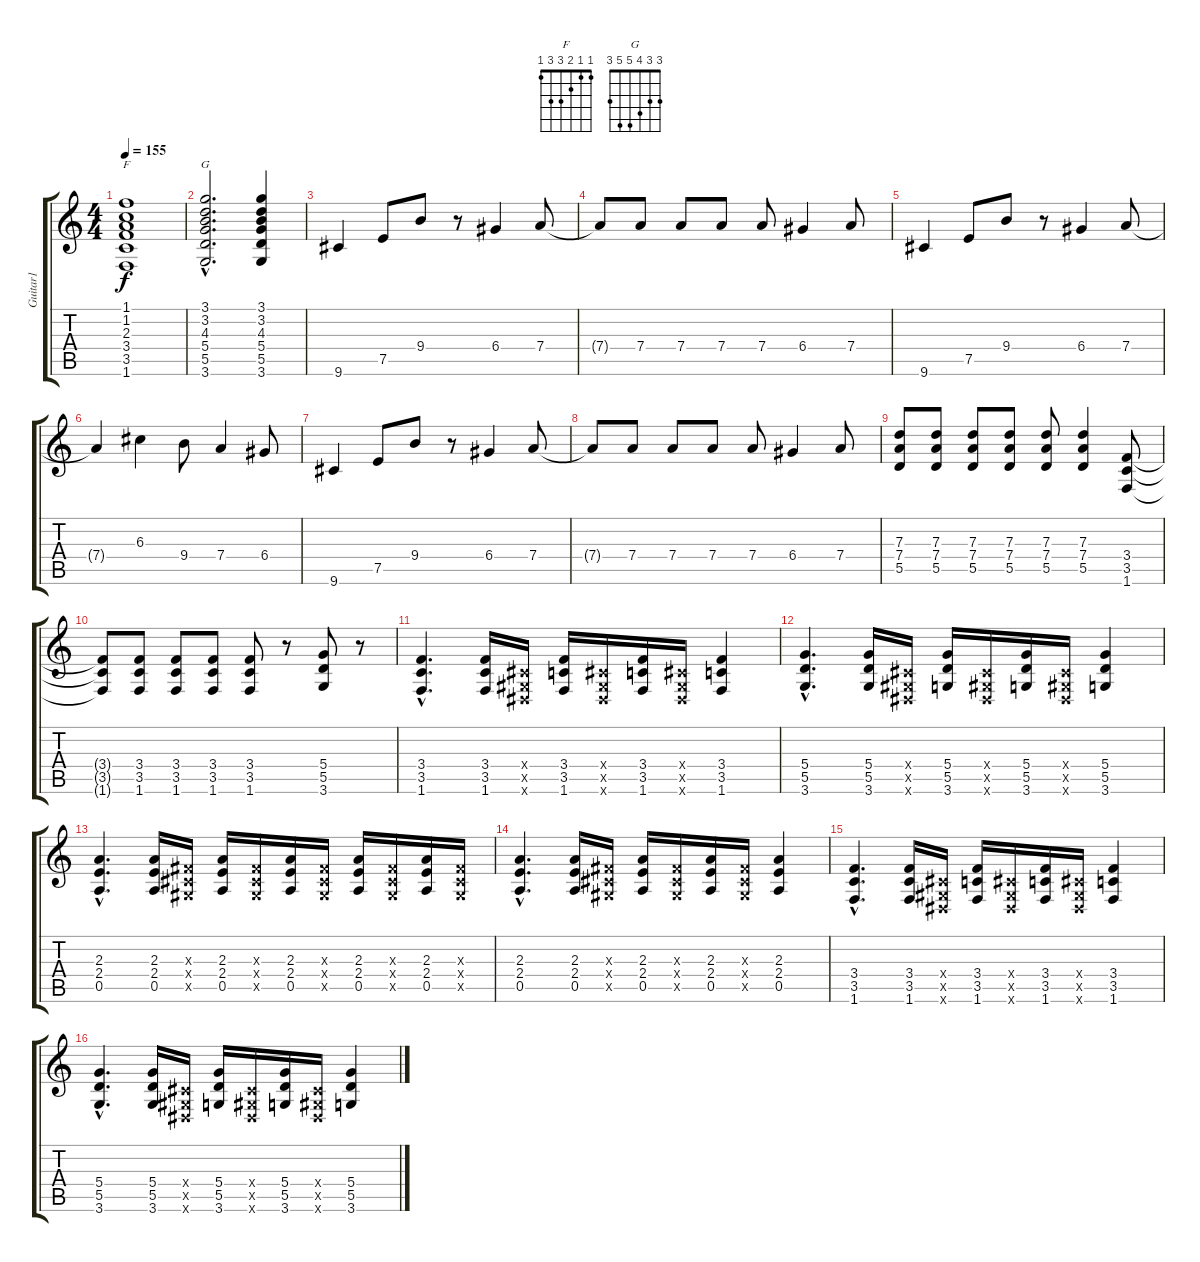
\track ("Guitar1" "Guitar1") {instrument distortionguitar}
\staff {score tabs}
\tuning (E4 B3 G3 D3 A2 E2) {hide}
\chord ("F" 1 1 2 3 3 1)
\chord ("G" 3 3 4 5 5 3)
\ts (4 4)
\tempo 155
\clef g2
\ks c
(1.1 1.2 2.3 3.4 3.5 1.6).1{ch "F" dy f} |
(3.1{hac} 3.2{hac} 4.3{hac} 5.4{hac} 5.5{hac} 3.6{hac}).2{d ch "G"} (3.1 3.2 4.3 5.4 5.5 3.6).4 |
9.6.4 7.5.8 9.4.8 r.8 6.4.4 7.4.8 |
7.4{t}.8 7.4.8 7.4.8 7.4.8 7.4.8 6.4.4 7.4.8 |
9.6.4 7.5.8 9.4.8 r.8 6.4.4 7.4.8 |
7.4{t}.4 6.3.4 9.4.8 7.4.4 6.4.8 |
9.6.4 7.5.8 9.4.8 r.8 6.4.4 7.4.8 |
7.4{t}.8 7.4.8 7.4.8 7.4.8 7.4.8 6.4.4 7.4.8 |
(7.3 7.4 5.5).8 (7.3 7.4 5.5).8 (7.3 7.4 5.5).8 (7.3 7.4 5.5).8 (7.3 7.4 5.5).8 (7.3 7.4 5.5).4 (3.4 3.5 1.6).8 |
(3.4{t} 3.5{t} 1.6{t}).8 (3.4 3.5 1.6).8 (3.4 3.5 1.6).8 (3.4 3.5 1.6).8 (3.4 3.5 1.6).8 r.8 (5.4 5.5 3.6).8 r.8 |
(3.4{hac} 3.5{hac} 1.6{hac}).4{d} (3.4 3.5 1.6).16 (-1.4{x} -1.5{x} -1.6{x}).16 (3.4 3.5 1.6).16 (-1.4{x} -1.5{x} -1.6{x}).16 (3.4 3.5 1.6).16 (-1.4{x} -1.5{x} -1.6{x}).16 (3.4 3.5 1.6).4 |
(5.4{hac} 5.5{hac} 3.6{hac}).4{d} (5.4 5.5 3.6).16 (-1.4{x} -1.5{x} -1.6{x}).16 (5.4 5.5 3.6).16 (-1.4{x} -1.5{x} -1.6{x}).16 (5.4 5.5 3.6).16 (-1.4{x} -1.5{x} -1.6{x}).16 (5.4 5.5 3.6).4 |
(2.3{hac} 2.4{hac} 0.5{hac}).4{d} (2.3 2.4 0.5).16 (-1.3{x} -1.4{x} -1.5{x}).16 (2.3 2.4 0.5).16 (-1.3{x} -1.4{x} -1.5{x}).16 (2.3 2.4 0.5).16 (-1.3{x} -1.4{x} -1.5{x}).16 (2.3 2.4 0.5).16 (-1.3{x} -1.4{x} -1.5{x}).16 (2.3 2.4 0.5).16 (-1.3{x} -1.4{x} -1.5{x}).16 |
(2.3{hac} 2.4{hac} 0.5{hac}).4{d} (2.3 2.4 0.5).16 (-1.3{x} -1.4{x} -1.5{x}).16 (2.3 2.4 0.5).16 (-1.3{x} -1.4{x} -1.5{x}).16 (2.3 2.4 0.5).16 (-1.3{x} -1.4{x} -1.5{x}).16 (2.3 2.4 0.5).4 |
(3.4{hac} 3.5{hac} 1.6{hac}).4{d} (3.4 3.5 1.6).16 (-1.4{x} -1.5{x} -1.6{x}).16 (3.4 3.5 1.6).16 (-1.4{x} -1.5{x} -1.6{x}).16 (3.4 3.5 1.6).16 (-1.4{x} -1.5{x} -1.6{x}).16 (3.4 3.5 1.6).4 |
(5.4{hac} 5.5{hac} 3.6{hac}).4{d} (5.4 5.5 3.6).16 (-1.4{x} -1.5{x} -1.6{x}).16 (5.4 5.5 3.6).16 (-1.4{x} -1.5{x} -1.6{x}).16 (5.4 5.5 3.6).16 (-1.4{x} -1.5{x} -1.6{x}).16 (5.4 5.5 3.6).4
